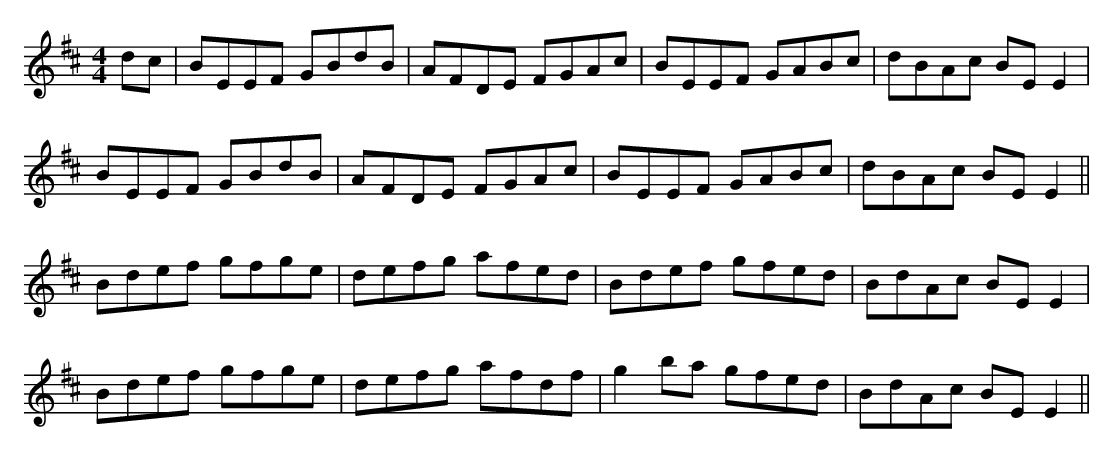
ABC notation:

X:1
M:4/4
K:Edor
dc|BEEF GBdB|AFDE FGAc|BEEF GABc|dBAc BE E2|
BEEF GBdB|AFDE FGAc|BEEF GABc|dBAc BE E2||
Bdef gfge|defg afed|Bdef gfed|BdAc BE E2|
Bdef gfge|defg afdf|g2 ba gfed|BdAc BE E2||
